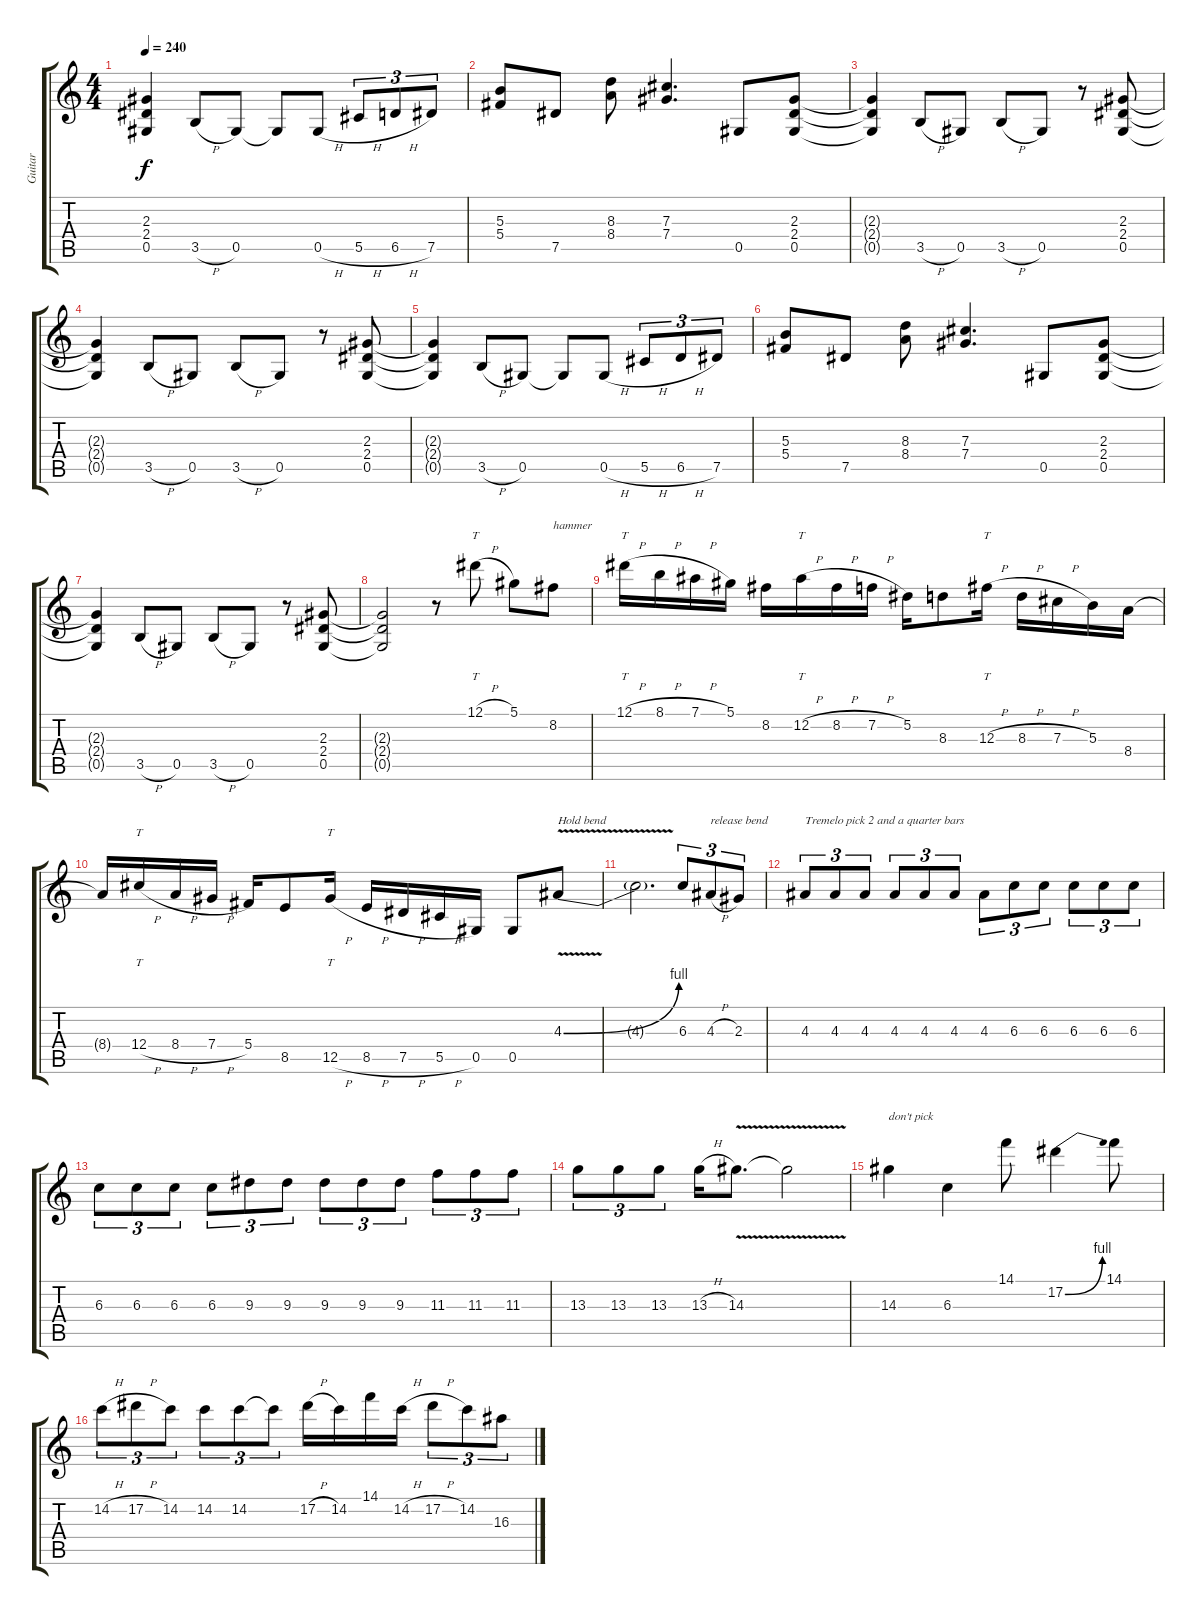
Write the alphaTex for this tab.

\track ("Guitar" "Guitar") {instrument distortionguitar}
\staff {score tabs}
\tuning (Eb4 Bb3 Gb3 Db3 Ab2 Eb2) {hide}
\ts (4 4)
\tempo 240
\clef g2
\ks c
(2.3{t} 2.4{t} 0.5{t}).4{dy f} 3.5{h}.8 0.5.8 0.5{t}.8 0.5{h}.8 5.5{h}.8{tu (3 2)} 6.5{h}.8{tu (3 2)} 7.5.8{tu (3 2)} |
(5.3 5.4).8 7.5.8 (8.3 8.4).8 (7.3 7.4).4{d} 0.5.8 (2.3 2.4 0.5).8 |
(2.3{t} 2.4{t} 0.5{t}).4 3.5{h}.8 0.5.8 3.5{h}.8 0.5.8 r.8 (2.3 2.4 0.5).8 |
(2.3{t} 2.4{t} 0.5{t}).4 3.5{h}.8 0.5.8 3.5{h}.8 0.5.8 r.8 (2.3 2.4 0.5).8 |
(2.3{t} 2.4{t} 0.5{t}).4 3.5{h}.8 0.5.8 0.5{t}.8 0.5{h}.8 5.5{h}.8{tu (3 2)} 6.5{h}.8{tu (3 2)} 7.5.8{tu (3 2)} |
(5.3 5.4).8 7.5.8 (8.3 8.4).8 (7.3 7.4).4{d} 0.5.8 (2.3 2.4 0.5).8 |
(2.3{t} 2.4{t} 0.5{t}).4 3.5{h}.8 0.5.8 3.5{h}.8 0.5.8 r.8 (2.3 2.4 0.5).8 |
(2.3{t} 2.4{t} 0.5{t}).2 r.8 12.1{h}.8{tt} 5.1.8 8.2.8{txt "hammer"} |
12.1{h}.16{tt} 8.1{h}.16 7.1{h}.16 5.1.16 8.2.16 12.2{h}.16{tt} 8.2{h}.16 7.2{h}.16 5.2.16 8.3.8 12.3{h}.16{tt} 8.3{h}.16 7.3{h}.16 5.3.16 8.4.16 |
8.4{t}.16 12.4{h}.16{tt} 8.4{h}.16 7.4{h}.16 5.4.16 8.5.8 12.5{h}.16{tt} 8.5{h}.16 7.5{h}.16 5.5{h}.16 0.5.16 0.5.8 4.3{be (bend 0 0 60 4) v}.8{txt "Hold bend"} |
4.3{t}.2{d} 6.3.8{tu (3 2)} 4.3{h}.8{tu (3 2) txt "release bend"} 2.3.8{tu (3 2)} |
4.3.8{tu (3 2) txt "Tremelo pick 2 and a quarter bars"} 4.3.8{tu (3 2)} 4.3.8{tu (3 2)} 4.3.8{tu (3 2)} 4.3.8{tu (3 2)} 4.3.8{tu (3 2)} 4.3.8{tu (3 2)} 6.3.8{tu (3 2)} 6.3.8{tu (3 2)} 6.3.8{tu (3 2)} 6.3.8{tu (3 2)} 6.3.8{tu (3 2)} |
6.3.8{tu (3 2)} 6.3.8{tu (3 2)} 6.3.8{tu (3 2)} 6.3.8{tu (3 2)} 9.3.8{tu (3 2)} 9.3.8{tu (3 2)} 9.3.8{tu (3 2)} 9.3.8{tu (3 2)} 9.3.8{tu (3 2)} 11.3.8{tu (3 2)} 11.3.8{tu (3 2)} 11.3.8{tu (3 2)} |
13.3.8{tu (3 2)} 13.3.8{tu (3 2)} 13.3.8{tu (3 2)} 13.3{h}.16 14.3{v}.8{d} 14.3{t}.2 |
14.3.4{txt "don't pick"} 6.3.4 14.1.8 17.2{be (bend 0 0 60 4)}.4 14.1.8 |
14.2{h}.8{tu (3 2)} 17.2{h}.8{tu (3 2)} 14.2.8{tu (3 2)} 14.2.8{tu (3 2)} 14.2.8{tu (3 2)} 14.2{t}.8{tu (3 2)} 17.2{h}.16 14.2.16 14.1.16 14.2{h}.16 17.2{h}.8{tu (3 2)} 14.2.8{tu (3 2)} 16.3.8{tu (3 2)}
